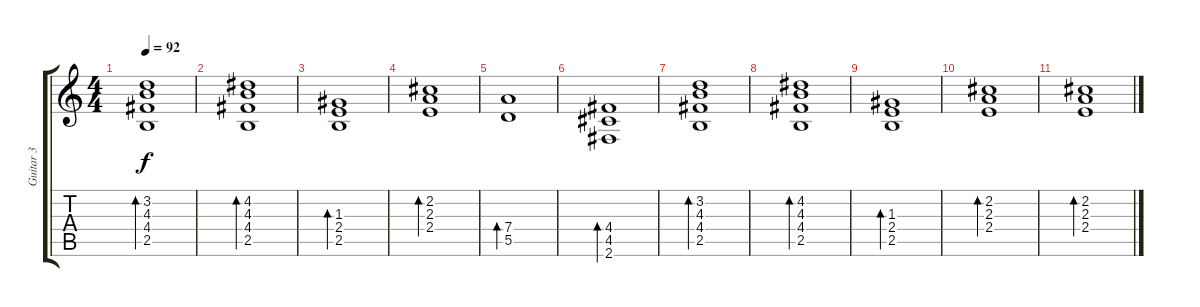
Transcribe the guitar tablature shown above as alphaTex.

\track ("Guitar 3" "Guitar 3") {instrument acousticguitarsteel}
\staff {score tabs}
\tuning (E4 B3 G3 D3 A2 E2) {hide}
\ts (4 4)
\tempo 92
\clef g2
\ks c
(3.2 4.3 4.4 2.5).1{bd 120 dy f} |
(4.2 4.3 4.4 2.5).1{bd 120} |
(1.3 2.4 2.5).1{bd 120} |
(2.2 2.3 2.4).1{bd 120} |
(7.4 5.5).1{bd 120} |
(4.4 4.5 2.6).1{bd 120} |
(3.2 4.3 4.4 2.5).1{bd 120} |
(4.2 4.3 4.4 2.5).1{bd 120} |
(1.3 2.4 2.5).1{bd 120} |
(2.2 2.3 2.4).1{bd 120} |
(2.2 2.3 2.4).1{bd 120}
